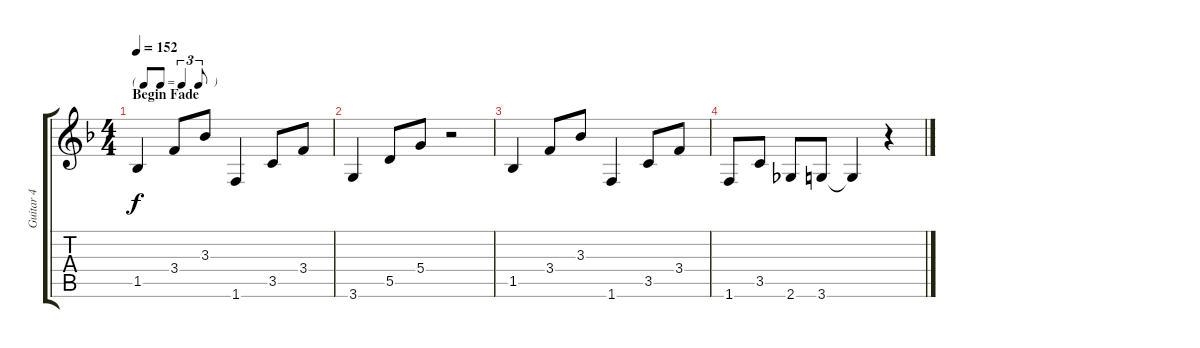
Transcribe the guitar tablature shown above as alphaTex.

\track ("Guitar 4" "Guitar 4") {instrument electricguitarclean}
\staff {score tabs}
\tuning (E4 B3 G3 D3 A2 E2) {hide}
\ts (4 4)
\tf triplet8th
\section ("" "Begin Fade")
\tempo 152
\clef g2
\ks f
1.5.4{dy f volume 6} 3.4.8 3.3.8 1.6.4 3.5.8 3.4.8 |
3.6.4 5.5.8 5.4.8 r.2 |
1.5.4{volume 3} 3.4.8 3.3.8 1.6.4 3.5.8 3.4.8 |
1.6.8 3.5.8 2.6.8 3.6.8 3.6{t}.4 r.4
